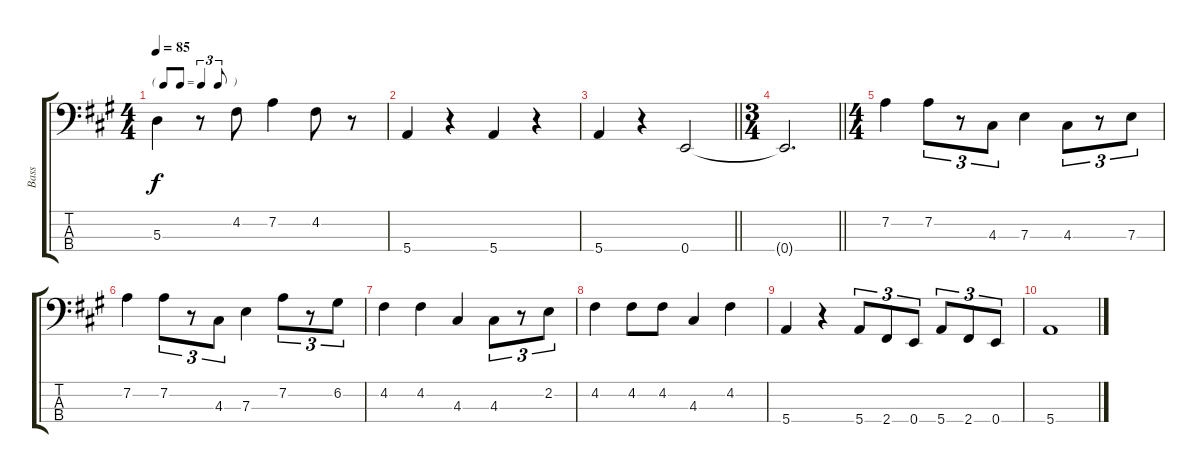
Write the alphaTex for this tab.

\track ("Bass" "Bass") {instrument electricbassfinger}
\staff {score tabs}
\tuning (G2 D2 A1 E1) {hide}
\ts (4 4)
\tf triplet8th
\tempo 85
\clef f4
\ks a
5.3.4{dy f} r.8 4.2.8 7.2.4 4.2.8 r.8 |
5.4.4 r.4 5.4.4 r.4 |
\barLineRight lightlight
5.4.4 r.4 0.4.2 |
\ts (3 4)
\barLineRight lightlight
0.4{t}.2{d} |
\ts (4 4)
7.2.4 7.2.8{tu (3 2)} r.8{tu (3 2)} 4.3.8{tu (3 2)} 7.3.4 4.3.8{tu (3 2)} r.8{tu (3 2)} 7.3.8{tu (3 2)} |
7.2.4 7.2.8{tu (3 2)} r.8{tu (3 2)} 4.3.8{tu (3 2)} 7.3.4 7.2.8{tu (3 2)} r.8{tu (3 2)} 6.2.8{tu (3 2)} |
4.2.4 4.2.4 4.3.4 4.3.8{tu (3 2)} r.8{tu (3 2)} 2.2.8{tu (3 2)} |
4.2.4 4.2.8 4.2.8 4.3.4 4.2.4 |
5.4.4 r.4 5.4.8{tu (3 2)} 2.4.8{tu (3 2)} 0.4.8{tu (3 2)} 5.4.8{tu (3 2)} 2.4.8{tu (3 2)} 0.4.8{tu (3 2)} |
5.4.1
